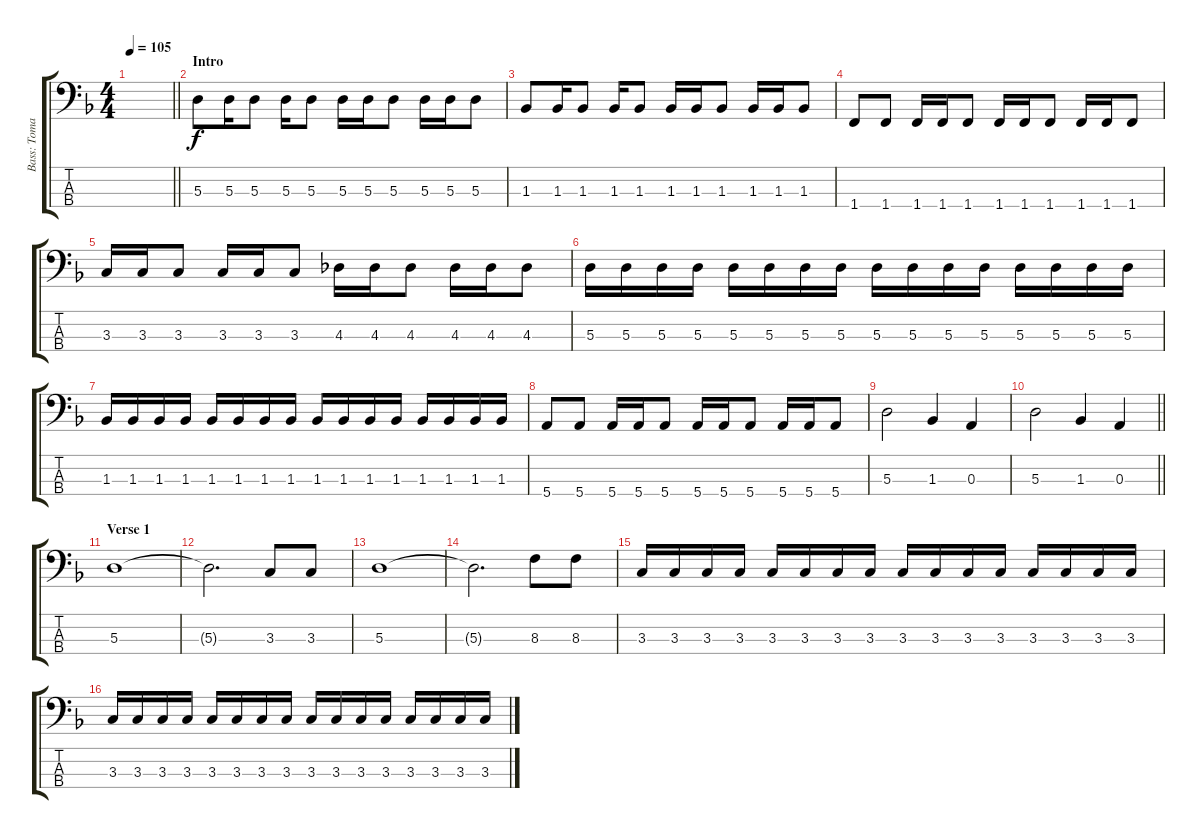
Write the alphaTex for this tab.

\track ("Bass: Tomas Stolt" "Bass: Toma") {instrument electricbassfinger}
\staff {score tabs}
\tuning (G2 D2 A1 E1) {hide}
\ts (4 4)
\tempo 105
\clef f4
\barLineRight lightlight
\ks dminor
|
\section ("" "Intro")
5.3.8 5.3.16 5.3.8 5.3.16 5.3.8 5.3.16 5.3.16 5.3.8 5.3.16 5.3.16 5.3.8 |
1.3.8 1.3.16 1.3.8 1.3.16 1.3.8 1.3.16 1.3.16 1.3.8 1.3.16 1.3.16 1.3.8 |
1.4.8 1.4.8 1.4.16 1.4.16 1.4.8 1.4.16 1.4.16 1.4.8 1.4.16 1.4.16 1.4.8 |
3.3.16 3.3.16 3.3.8 3.3.16 3.3.16 3.3.8 4.3.16 4.3.16 4.3.8 4.3.16 4.3.16 4.3.8 |
5.3.16 5.3.16 5.3.16 5.3.16 5.3.16 5.3.16 5.3.16 5.3.16 5.3.16 5.3.16 5.3.16 5.3.16 5.3.16 5.3.16 5.3.16 5.3.16 |
1.3.16 1.3.16 1.3.16 1.3.16 1.3.16 1.3.16 1.3.16 1.3.16 1.3.16 1.3.16 1.3.16 1.3.16 1.3.16 1.3.16 1.3.16 1.3.16 |
5.4.8 5.4.8 5.4.16 5.4.16 5.4.8 5.4.16 5.4.16 5.4.8 5.4.16 5.4.16 5.4.8 |
5.3.2 1.3.4 0.3.4 |
\barLineRight lightlight
5.3.2 1.3.4 0.3.4 |
\section ("" "Verse 1")
5.3.1 |
5.3{t}.2{d} 3.3.8 3.3.8 |
5.3.1 |
5.3{t}.2{d} 8.3.8 8.3.8 |
3.3.16 3.3.16 3.3.16 3.3.16 3.3.16 3.3.16 3.3.16 3.3.16 3.3.16 3.3.16 3.3.16 3.3.16 3.3.16 3.3.16 3.3.16 3.3.16 |
3.3.16 3.3.16 3.3.16 3.3.16 3.3.16 3.3.16 3.3.16 3.3.16 3.3.16 3.3.16 3.3.16 3.3.16 3.3.16 3.3.16 3.3.16 3.3.16
